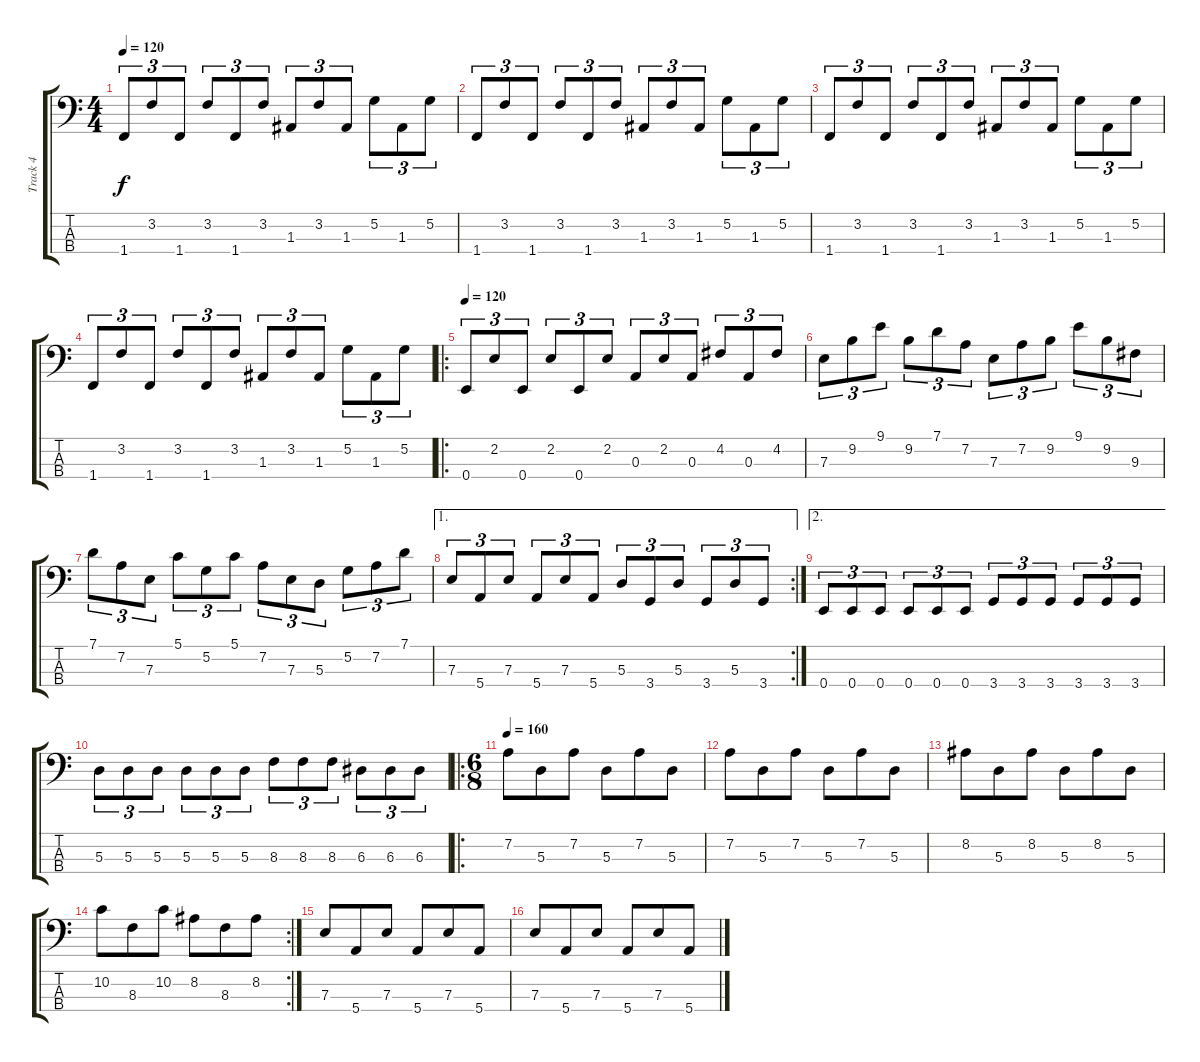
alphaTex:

\track ("Track 4" "Track 4") {instrument electricbassfinger}
\staff {score tabs}
\tuning (G2 D2 A1 E1) {hide}
\ts (4 4)
\tempo 120
\clef f4
\ks c
1.4.8{tu (3 2) dy f} 3.2.8{tu (3 2)} 1.4.8{tu (3 2)} 3.2.8{tu (3 2)} 1.4.8{tu (3 2)} 3.2.8{tu (3 2)} 1.3.8{tu (3 2)} 3.2.8{tu (3 2)} 1.3.8{tu (3 2)} 5.2.8{tu (3 2)} 1.3.8{tu (3 2)} 5.2.8{tu (3 2)} |
1.4.8{tu (3 2)} 3.2.8{tu (3 2)} 1.4.8{tu (3 2)} 3.2.8{tu (3 2)} 1.4.8{tu (3 2)} 3.2.8{tu (3 2)} 1.3.8{tu (3 2)} 3.2.8{tu (3 2)} 1.3.8{tu (3 2)} 5.2.8{tu (3 2)} 1.3.8{tu (3 2)} 5.2.8{tu (3 2)} |
1.4.8{tu (3 2)} 3.2.8{tu (3 2)} 1.4.8{tu (3 2)} 3.2.8{tu (3 2)} 1.4.8{tu (3 2)} 3.2.8{tu (3 2)} 1.3.8{tu (3 2)} 3.2.8{tu (3 2)} 1.3.8{tu (3 2)} 5.2.8{tu (3 2)} 1.3.8{tu (3 2)} 5.2.8{tu (3 2)} |
1.4.8{tu (3 2)} 3.2.8{tu (3 2)} 1.4.8{tu (3 2)} 3.2.8{tu (3 2)} 1.4.8{tu (3 2)} 3.2.8{tu (3 2)} 1.3.8{tu (3 2)} 3.2.8{tu (3 2)} 1.3.8{tu (3 2)} 5.2.8{tu (3 2)} 1.3.8{tu (3 2)} 5.2.8{tu (3 2)} |
\ro
\tempo 120
0.4.8{tu (3 2)} 2.2.8{tu (3 2)} 0.4.8{tu (3 2)} 2.2.8{tu (3 2)} 0.4.8{tu (3 2)} 2.2.8{tu (3 2)} 0.3.8{tu (3 2)} 2.2.8{tu (3 2)} 0.3.8{tu (3 2)} 4.2.8{tu (3 2)} 0.3.8{tu (3 2)} 4.2.8{tu (3 2)} |
7.3.8{tu (3 2)} 9.2.8{tu (3 2)} 9.1.8{tu (3 2)} 9.2.8{tu (3 2)} 7.1.8{tu (3 2)} 7.2.8{tu (3 2)} 7.3.8{tu (3 2)} 7.2.8{tu (3 2)} 9.2.8{tu (3 2)} 9.1.8{tu (3 2)} 9.2.8{tu (3 2)} 9.3.8{tu (3 2)} |
7.1.8{tu (3 2)} 7.2.8{tu (3 2)} 7.3.8{tu (3 2)} 5.1.8{tu (3 2)} 5.2.8{tu (3 2)} 5.1.8{tu (3 2)} 7.2.8{tu (3 2)} 7.3.8{tu (3 2)} 5.3.8{tu (3 2)} 5.2.8{tu (3 2)} 7.2.8{tu (3 2)} 7.1.8{tu (3 2)} |
\ae 1
\rc 2
7.3.8{tu (3 2)} 5.4.8{tu (3 2)} 7.3.8{tu (3 2)} 5.4.8{tu (3 2)} 7.3.8{tu (3 2)} 5.4.8{tu (3 2)} 5.3.8{tu (3 2)} 3.4.8{tu (3 2)} 5.3.8{tu (3 2)} 3.4.8{tu (3 2)} 5.3.8{tu (3 2)} 3.4.8{tu (3 2)} |
\ae 2
0.4.8{tu (3 2)} 0.4.8{tu (3 2)} 0.4.8{tu (3 2)} 0.4.8{tu (3 2)} 0.4.8{tu (3 2)} 0.4.8{tu (3 2)} 3.4.8{tu (3 2)} 3.4.8{tu (3 2)} 3.4.8{tu (3 2)} 3.4.8{tu (3 2)} 3.4.8{tu (3 2)} 3.4.8{tu (3 2)} |
5.3.8{tu (3 2)} 5.3.8{tu (3 2)} 5.3.8{tu (3 2)} 5.3.8{tu (3 2)} 5.3.8{tu (3 2)} 5.3.8{tu (3 2)} 8.3.8{tu (3 2)} 8.3.8{tu (3 2)} 8.3.8{tu (3 2)} 6.3.8{tu (3 2)} 6.3.8{tu (3 2)} 6.3.8{tu (3 2)} |
\ro
\ts (6 8)
\tempo 160
7.2.8 5.3.8 7.2.8 5.3.8 7.2.8 5.3.8 |
7.2.8 5.3.8 7.2.8 5.3.8 7.2.8 5.3.8 |
8.2.8 5.3.8 8.2.8 5.3.8 8.2.8 5.3.8 |
\rc 2
10.2.8 8.3.8 10.2.8 8.2.8 8.3.8 8.2.8 |
7.3.8 5.4.8 7.3.8 5.4.8 7.3.8 5.4.8 |
7.3.8 5.4.8 7.3.8 5.4.8 7.3.8 5.4.8
